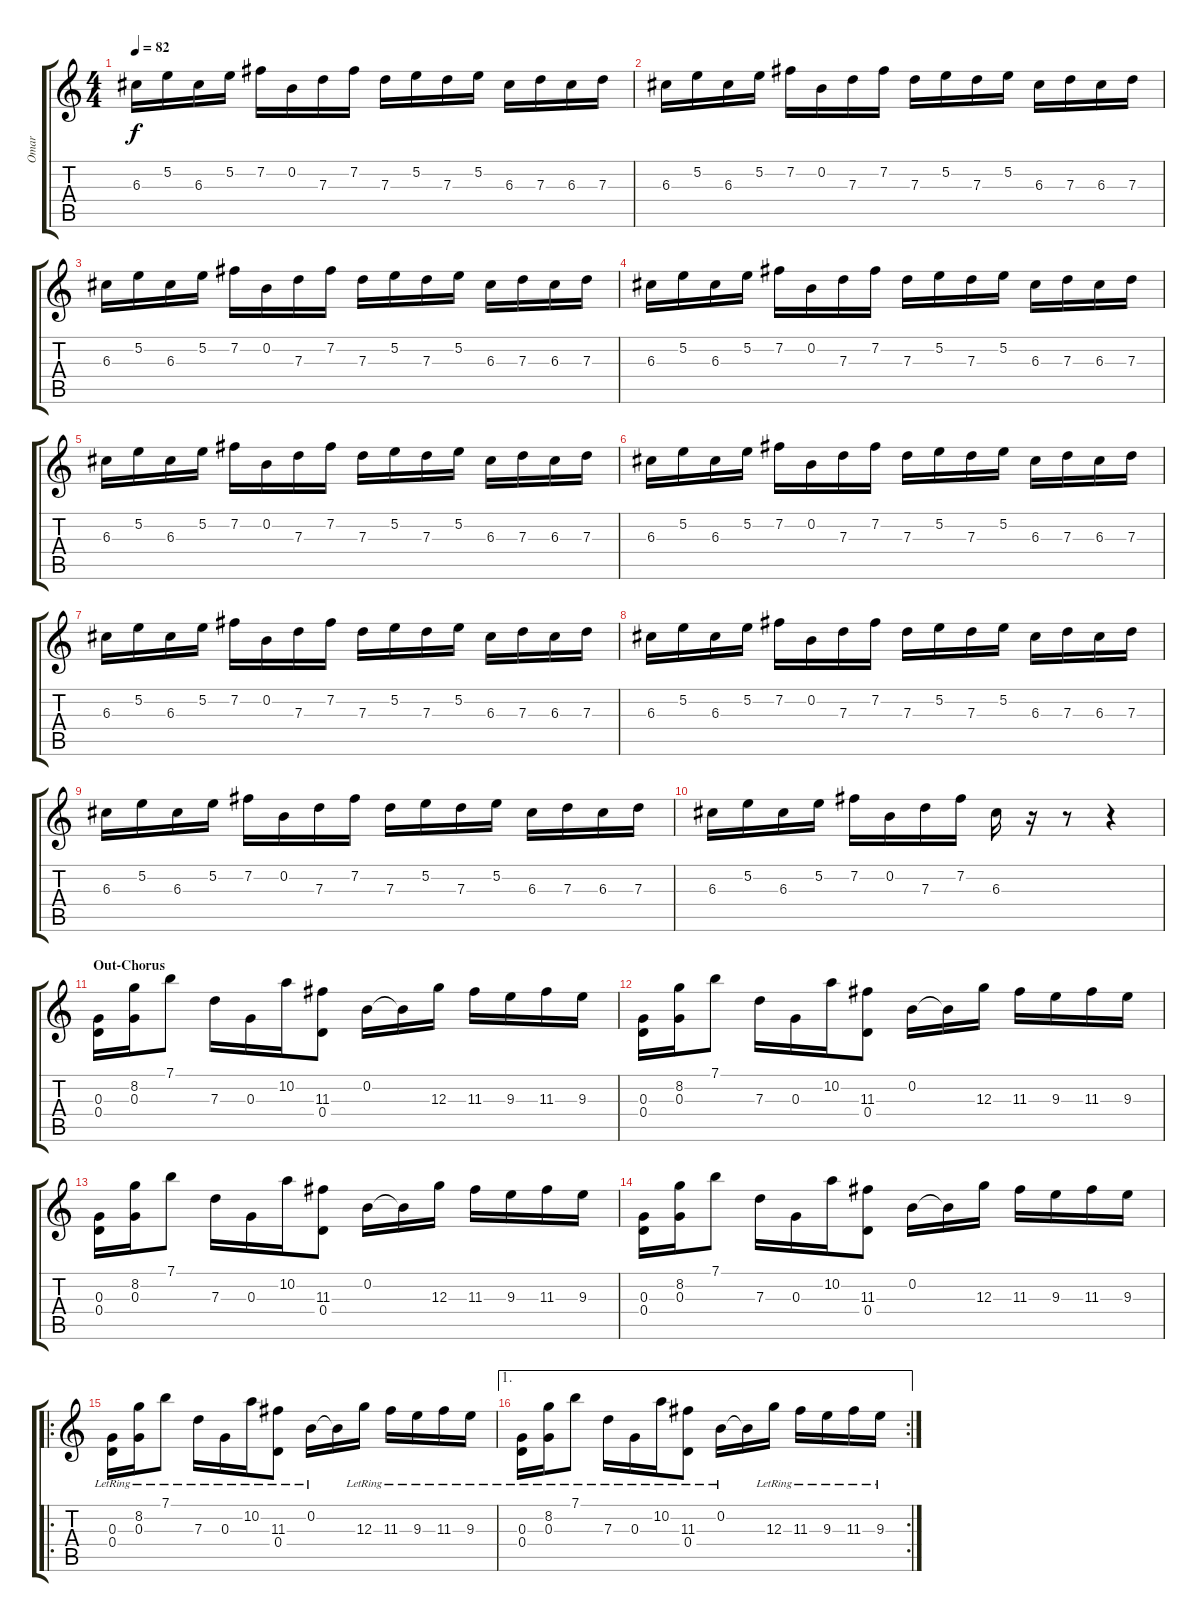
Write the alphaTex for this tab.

\track ("Omar" "Omar") {instrument distortionguitar}
\staff {score tabs}
\tuning (E4 B3 G3 D3 A2 E2) {hide}
\ts (4 4)
\tempo 82
\clef g2
\ks c
6.3.16{dy f instrument electricguitarclean} 5.2.16 6.3.16 5.2.16 7.2.16 0.2.16 7.3.16 7.2.16 7.3.16 5.2.16 7.3.16 5.2.16 6.3.16 7.3.16 6.3.16 7.3.16 |
6.3.16 5.2.16 6.3.16 5.2.16 7.2.16 0.2.16 7.3.16 7.2.16 7.3.16 5.2.16 7.3.16 5.2.16 6.3.16 7.3.16 6.3.16 7.3.16 |
6.3.16{instrument electricguitarclean} 5.2.16 6.3.16 5.2.16 7.2.16 0.2.16 7.3.16 7.2.16 7.3.16 5.2.16 7.3.16 5.2.16 6.3.16 7.3.16 6.3.16 7.3.16 |
6.3.16 5.2.16 6.3.16 5.2.16 7.2.16 0.2.16 7.3.16 7.2.16 7.3.16 5.2.16 7.3.16 5.2.16 6.3.16 7.3.16 6.3.16 7.3.16 |
6.3.16{instrument electricguitarclean} 5.2.16 6.3.16 5.2.16 7.2.16 0.2.16 7.3.16 7.2.16 7.3.16 5.2.16 7.3.16 5.2.16 6.3.16 7.3.16 6.3.16 7.3.16 |
6.3.16 5.2.16 6.3.16 5.2.16 7.2.16 0.2.16 7.3.16 7.2.16 7.3.16 5.2.16 7.3.16 5.2.16 6.3.16 7.3.16 6.3.16 7.3.16 |
6.3.16{instrument electricguitarclean} 5.2.16 6.3.16 5.2.16 7.2.16 0.2.16 7.3.16 7.2.16 7.3.16 5.2.16 7.3.16 5.2.16 6.3.16 7.3.16 6.3.16 7.3.16 |
6.3.16 5.2.16 6.3.16 5.2.16 7.2.16 0.2.16 7.3.16 7.2.16 7.3.16 5.2.16 7.3.16 5.2.16 6.3.16 7.3.16 6.3.16 7.3.16 |
6.3.16{instrument electricguitarclean} 5.2.16 6.3.16 5.2.16 7.2.16 0.2.16 7.3.16 7.2.16 7.3.16 5.2.16 7.3.16 5.2.16 6.3.16 7.3.16 6.3.16 7.3.16 |
6.3.16{instrument electricguitarclean} 5.2.16 6.3.16 5.2.16 7.2.16 0.2.16 7.3.16 7.2.16 6.3.16 r.16 r.8 r.4 |
\section ("" "Out-Chorus")
(0.3 0.4).16{volume 14 instrument distortionguitar} (8.2 0.3).16 7.1.8 7.3.16 0.3.16 10.2.16 (11.3 0.4).8 0.2.16 0.2{t}.16 12.3.16 11.3.16 9.3.16 11.3.16 9.3.16 |
(0.3 0.4).16 (8.2 0.3).16 7.1.8 7.3.16 0.3.16 10.2.16 (11.3 0.4).8 0.2.16 0.2{t}.16 12.3.16 11.3.16 9.3.16 11.3.16 9.3.16 |
(0.3 0.4).16 (8.2 0.3).16 7.1.8 7.3.16 0.3.16 10.2.16 (11.3 0.4).8 0.2.16 0.2{t}.16 12.3.16 11.3.16 9.3.16 11.3.16 9.3.16 |
(0.3 0.4).16 (8.2 0.3).16 7.1.8 7.3.16 0.3.16 10.2.16 (11.3 0.4).8 0.2.16 0.2{t}.16 12.3.16 11.3.16 9.3.16 11.3.16 9.3.16 |
\ro
(0.3{lr} 0.4{lr}).16 (8.2{lr} 0.3{lr}).16 7.1{lr}.8 7.3{lr}.16 0.3{lr}.16 10.2{lr}.16 (11.3{lr} 0.4{lr}).8 0.2{lr}.16 0.2{t}.16 12.3{lr}.16 11.3{lr}.16 9.3{lr}.16 11.3{lr}.16 9.3{lr}.16 |
\ae 1
\rc 2
(0.3{lr} 0.4{lr}).16 (8.2{lr} 0.3{lr}).16 7.1{lr}.8 7.3{lr}.16 0.3{lr}.16 10.2{lr}.16 (11.3{lr} 0.4{lr}).8 0.2{lr}.16 0.2{t}.16 12.3{lr}.16 11.3{lr}.16 9.3{lr}.16 11.3{lr}.16 9.3{lr}.16
